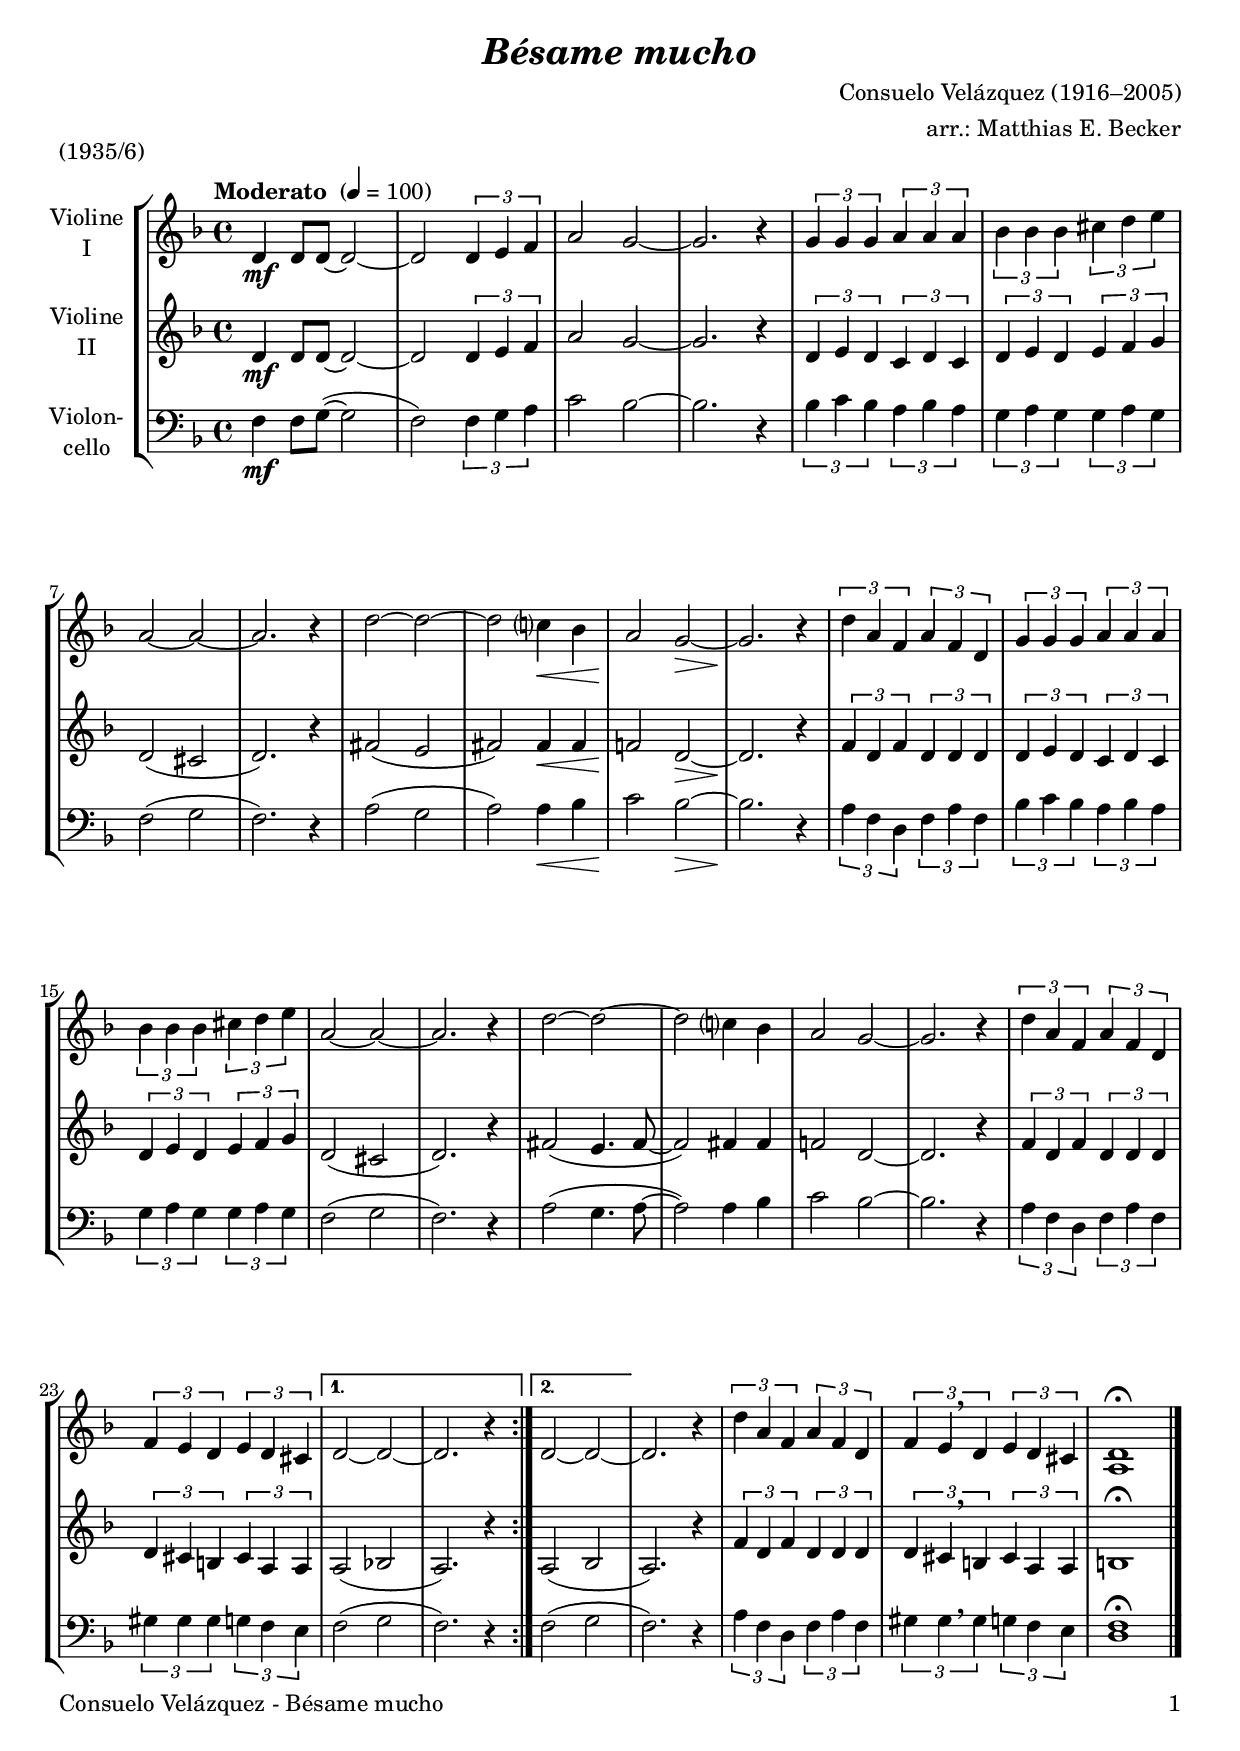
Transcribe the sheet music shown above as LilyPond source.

\version "2.20.2"
\include "deutsch.ly"

#(set-global-staff-size 20)

\header {
  title     = \markup \bold \italic "Bésame mucho"
  composer  = "Consuelo Velázquez (1916–2005)"
  arranger  = "arr.: Matthias E. Becker"
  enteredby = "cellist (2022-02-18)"
  piece     = "(1935/6)"
}

voiceconsts = {
 \key d \minor
 \time 4/4
 \clef "treble"
 \compressEmptyMeasures
% \numericTimeSignature
  % Set default beaming for all staves
%  \set Timing.beamExceptions = #'()
%  \set Timing.baseMoment     = #(ly:make-moment 1 4)
%  \set Timing.beatStructure  = #'(1 1 1)
 \tempo "Moderato " 4=100
}

mipz = "pizzicato strings"
mivl = "violin"
mivc = "cello"

va = \relative c' {
  \voiceconsts

  \repeat volta 2 {
    d4\mf d8 d~ d2~
    d \tuplet 3/2 2 { d4 e f }
    a2 g~
    g2. r4

    \tuplet 3/2 2 { g g g a a a }
    \tuplet 3/2 2 { b b b cis d e }
    a,2~ a~
    a2. r4

    d2~ d~
    d c?4\< b
    a2\! g~\>
    g2.\! r4
    \tuplet 3/2 2 { d'4 a f a f d }
    \tuplet 3/2 2 { g g g a a a }
    \tuplet 3/2 2 { b b b cis d e }
    a,2~ a~
    a2. r4

    d2~ d~
    d c?4 b
    a2 g~
    g2. r4
    \tuplet 3/2 2 { d' a f a f d }

    \tuplet 3/2 2 { f e d e d cis }
  }
  \alternative {
    { d2~ d~ | d2. r4 }
    { d2~ d~ }
  }
  d2. r4
  \tuplet 3/2 2 { d' a f a f d }
  \tuplet 3/2 2 { f e \breathe d e d cis }
  <a d>1\fermata \bar "|."
}

vb = \relative c' {
  \voiceconsts

  \repeat volta 2 {
    d4\mf d8 d~ d2~
    d \tuplet 3/2 2 { d4 e f }
    a2 g~
    g2. r4

    \tuplet 3/2 2 { d e d c d c }
    \tuplet 3/2 2 { d e d e f g }
    d2( cis
    d2.) r4

    fis2( e
    fis) fis4\< fis
    f!2\! d~\>
    d2.\! r4
    \tuplet 3/2 2 { f d f d d d }

    \tuplet 3/2 2 { d e d c d c }
    \tuplet 3/2 2 { d e d e f g }
    d2( cis
    d2.) r4

    fis2( e4. fis8~
    fis2) fis4 fis
    f!2 d~
    d2. r4
    \tuplet 3/2 2 { f d f d d d }

    \tuplet 3/2 2 { d cis h cis a a }
  }
  \alternative {
    { a2( b! | a2.) r4 }
    { a2( b }
  }
  a2.) r4
  \tuplet 3/2 2 { f' d f d d d }
  \tuplet 3/2 2 { d cis \breathe h cis a a }
  h1\fermata \bar "|."
}

vc = \relative c {
  \voiceconsts
  \clef "bass"

  \repeat volta 2 {
    f4\mf f8 g(~ g2
    f) \tuplet 3/2 2 { f4 g a }
    c2 b~
    b2. r4

    \tuplet 3/2 2 { b c b a b a }
    \tuplet 3/2 2 { g a g g a g }
    f2( g
    f2.) r4

    a2( g
    a) a4\< b
    c2\! b~\>
    b2.\! r4
    \tuplet 3/2 2 { a f d f a f }

    \tuplet 3/2 2 { b c b a b a }
    \tuplet 3/2 2 { g a g g a g }
    f2( g
    f2.) r4

    a2( g4. a8~
    a2) a4 b
    c2 b~
    b2. r4
    \tuplet 3/2 2 { a f d f a f }

    \tuplet 3/2 2 { gis gis gis g f e }
  }
  \alternative {
    { f2( g | f2.) r4 }
    { f2( g }
  }
  f2.) r4
  \tuplet 3/2 2 { a f d f a f }
  \tuplet 3/2 2 { gis gis \breathe gis g f e }
  <d f>1\fermata \bar "|."
}


music = \new StaffGroup <<
      \new Staff {
        \set Staff.midiInstrument = \mivl
        \set Staff.instrumentName = \markup \center-column { "Violine" "I" }
        \transpose d d { \va }
      }

      \new Staff {
        \set Staff.midiInstrument = \mivl
        \set Staff.instrumentName = \markup \center-column { "Violine" "II" }
        \transpose d d { \vb }
      }

      \new Staff {
        \set Staff.midiInstrument = \mivc
        \set Staff.instrumentName = \markup \center-column { "Violon-" "cello" }
        \transpose d d { \vc }
      }      
>>

\book {
   \paper {
    print-page-number = ##t
    print-first-page-number = ##t
    ragged-last-bottom = ##f
    oddHeaderMarkup = \markup \null
    evenHeaderMarkup = \markup \null
    oddFooterMarkup = \markup {
      \fill-line {
        \on-the-fly #print-page-number-check-first
        "Consuelo Velázquez - Bésame mucho" \fromproperty #'page:page-number-string
      }
    }
    evenFooterMarkup = \oddFooterMarkup
  } \score {
    \music
    \layout {}
  }

  \score {
    \unfoldRepeats \music

    \midi {
      \context {
        \Score
      }
    }
  }
}
